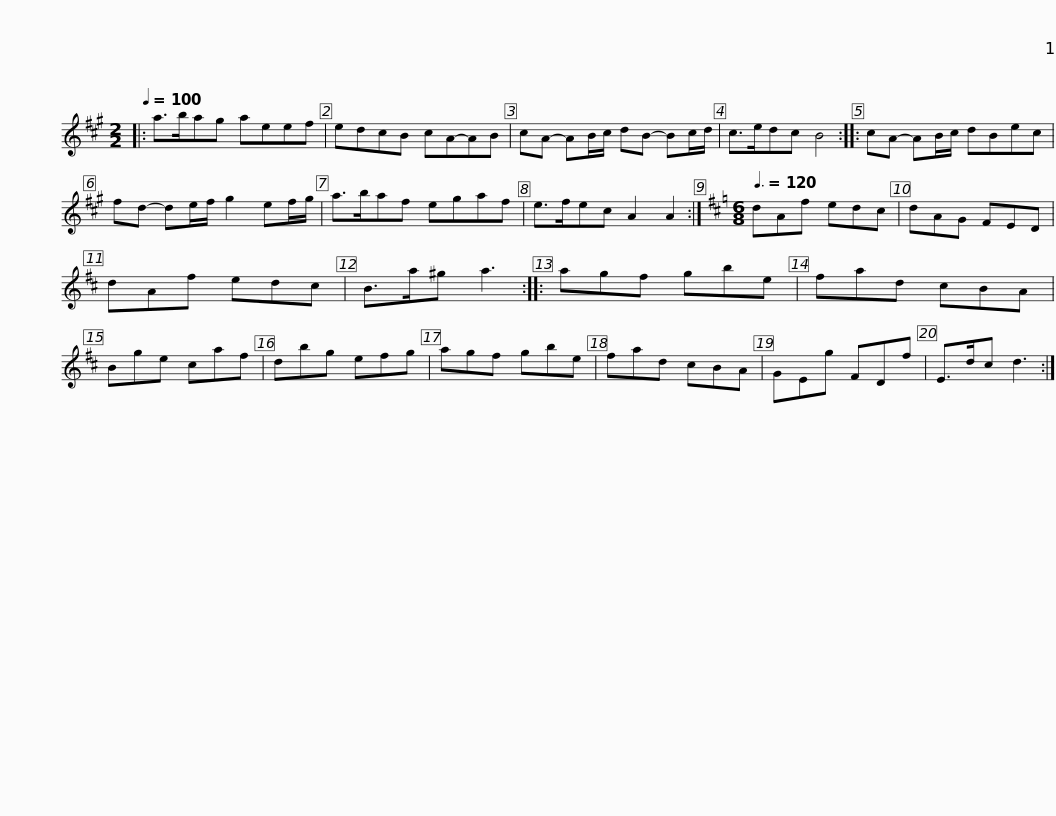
X:1
L:1/8
Q:1/4=100
M:2/2
I:linebreak $
K:A
V:1 treble
V:1
|: a>bag aeef | edcB cA-AB | cA- AB/c/ dB- Bc/d/ | c>edc B4 :: cA- AB/c/ dBec |$ %5
 fd- de/f/ g2 ef/g/ | a>baf egaf | e>fec A2 A2 :|[K:D][M:6/8][Q:3/8=120] dAf edc | dAG FED | %10
 dAf edc |$ B>a^g a3 :: agf gbe | fad cBA | Bge caf | %15
 dbg efg | agf gbe | fad cBA |$ GEg FDf | E>dc d3 :| %20
